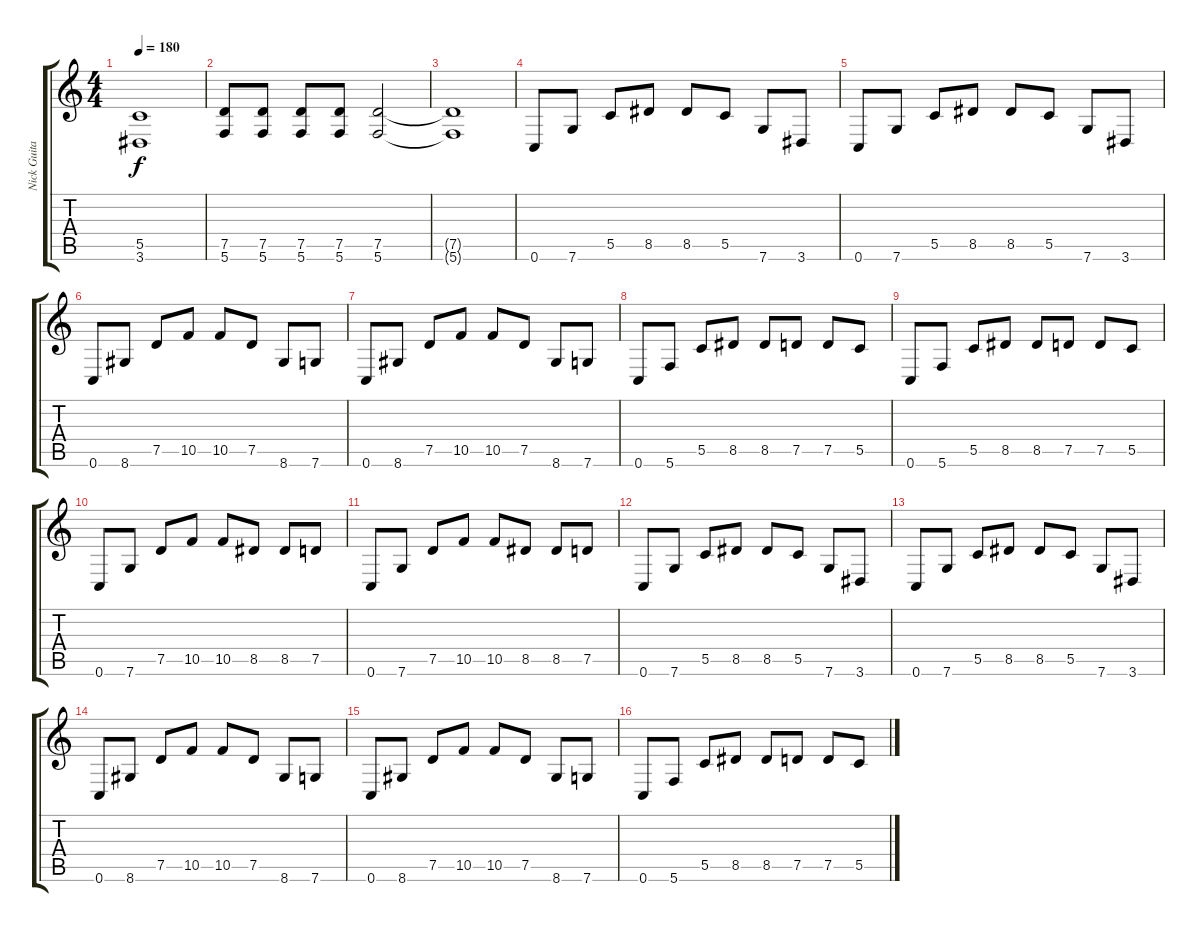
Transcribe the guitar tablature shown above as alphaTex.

\track ("Nick Guitar 1" "Nick Guita") {instrument distortionguitar}
\staff {score tabs}
\tuning (D4 A3 F3 C3 G2 C2) {hide}
\ts (4 4)
\tempo 180
\clef g2
\ks c
(5.5{t} 3.6{t}).1{dy f} |
(7.5 5.6).8 (7.5 5.6).8 (7.5 5.6).8 (7.5 5.6).8 (7.5 5.6).2 |
(7.5{t} 5.6{t}).1 |
0.6.8 7.6.8 5.5.8 8.5.8 8.5.8 5.5.8 7.6.8 3.6.8 |
0.6.8 7.6.8 5.5.8 8.5.8 8.5.8 5.5.8 7.6.8 3.6.8 |
0.6.8 8.6.8 7.5.8 10.5.8 10.5.8 7.5.8 8.6.8 7.6.8 |
0.6.8 8.6.8 7.5.8 10.5.8 10.5.8 7.5.8 8.6.8 7.6.8 |
0.6.8 5.6.8 5.5.8 8.5.8 8.5.8 7.5.8 7.5.8 5.5.8 |
0.6.8 5.6.8 5.5.8 8.5.8 8.5.8 7.5.8 7.5.8 5.5.8 |
0.6.8 7.6.8 7.5.8 10.5.8 10.5.8 8.5.8 8.5.8 7.5.8 |
0.6.8 7.6.8 7.5.8 10.5.8 10.5.8 8.5.8 8.5.8 7.5.8 |
0.6.8 7.6.8 5.5.8 8.5.8 8.5.8 5.5.8 7.6.8 3.6.8 |
0.6.8 7.6.8 5.5.8 8.5.8 8.5.8 5.5.8 7.6.8 3.6.8 |
0.6.8 8.6.8 7.5.8 10.5.8 10.5.8 7.5.8 8.6.8 7.6.8 |
0.6.8 8.6.8 7.5.8 10.5.8 10.5.8 7.5.8 8.6.8 7.6.8 |
0.6.8 5.6.8 5.5.8 8.5.8 8.5.8 7.5.8 7.5.8 5.5.8
